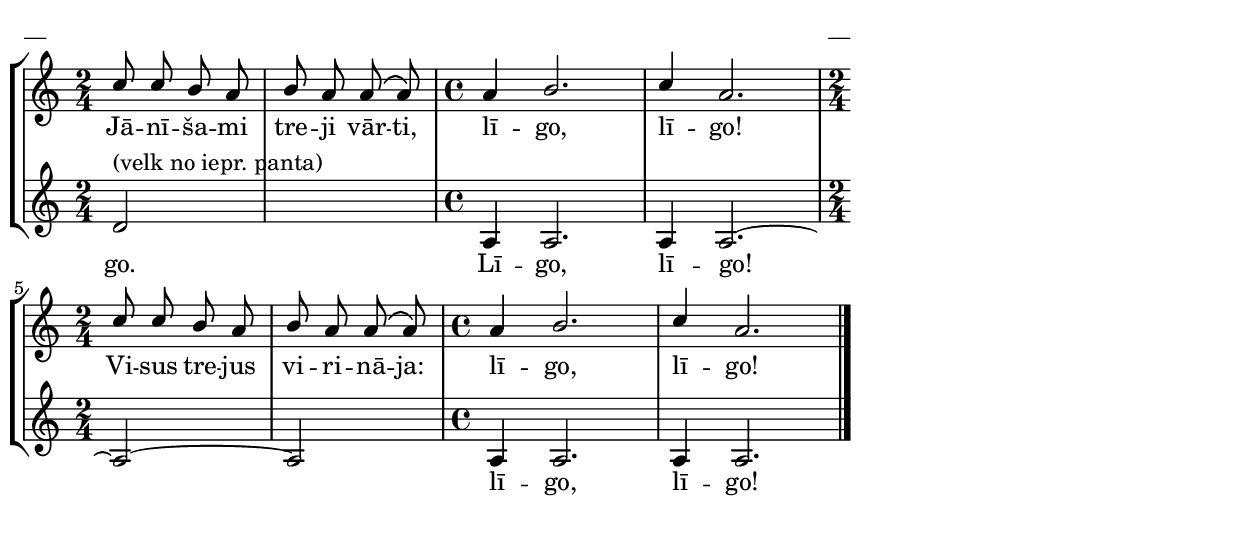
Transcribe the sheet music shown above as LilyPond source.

\version "2.13.16"
%\header {
%    title = "Jānīšami treji vārti"
%}
\paper {
line-width = 14\cm
left-margin = 0.4\cm
between-system-padding = 0.1\cm
between-system-space = 0.1\cm
}
\layout {
indent = #0
ragged-last = ##f
}

voiceA = \transpose e a { \relative c' {
\clef "treble"
\key e \minor
\time 2/4
g'8 g fis e | fis8 e e\( e\)
\time 4/4
e4 fis2. | g4 e2.
\time 2/4
g8 g fis e | fis8 e e\( e\)
\time 4/4
e4 fis2. | g4 e2. 
\bar "|."
} }

lyricA = \lyricmode {
Jā -- nī -- ša -- mi tre -- ji vār -- ti, lī -- go, lī -- go!
Vi -- sus tre -- jus vi -- ri -- nā -- ja: lī -- go, lī -- go!
} 

lyricB = \lyricmode {
go. Lī -- go, lī -- go! lī -- go, lī -- go!
} 

voiceB = \transpose e a { \relative c' {
\clef "treble"
\key e \minor
\time 2/4
a2^\markup{(velk no iepr. panta)} | s2
\time 4/4
e4 e2. | e4 e2.~
\time 2/4
e2~ | e2
\time 4/4
e4 e2. | e4 e2.
\bar "|."
} }


fullScore = <<
\new StaffGroup <<
\new Staff {
<<
\new Voice = "voiceA" { \voiceOne \autoBeamOff \voiceA }
\lyricsto "voiceA" \new Lyrics \lyricA
>>
}
\new Staff {
<<
\new Voice = "voiceB" { \voiceOne \autoBeamOff \voiceB }
\lyricsto "voiceB" \new Lyrics \lyricB
>>
}
>>
>>

\score {
\fullScore
\header { piece = "__" opus = "__" }
}
\markup { \with-color #(x11-color 'white) \sans \smaller "__" }
\score {
\unfoldRepeats
\fullScore
\midi {
\context { \Staff \remove "Staff_performer" }
\context { \Voice \consists "Staff_performer" }
}
}


